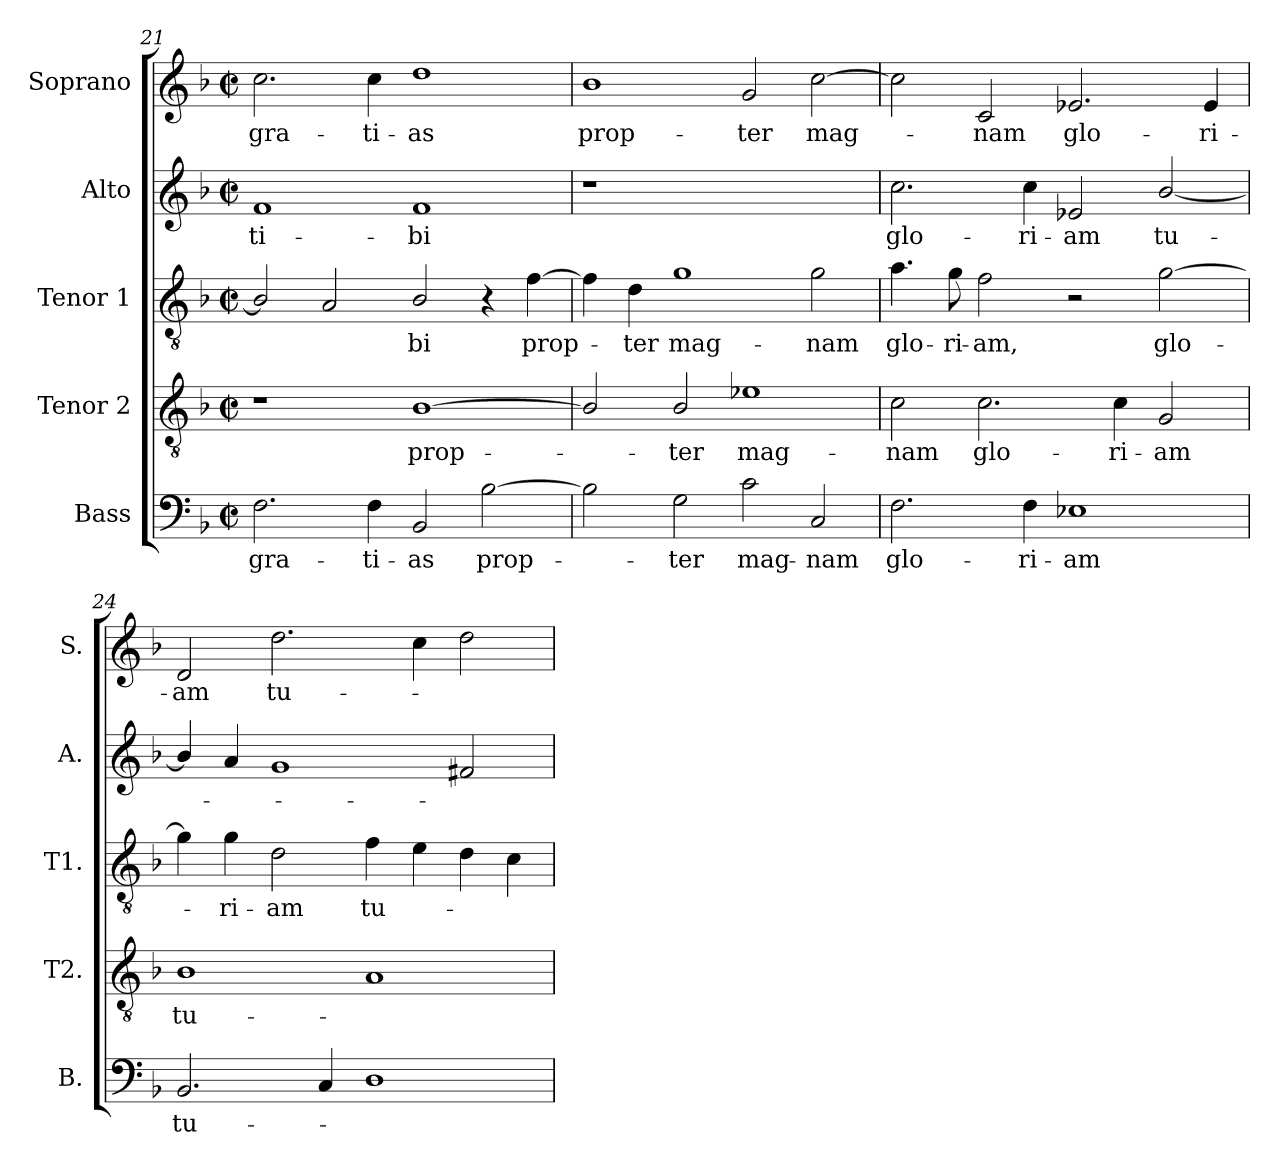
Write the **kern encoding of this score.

**kern	**text	**kern	**text	**kern	**text	**kern	**text	**kern	**text
*part5	*part5	*part4	*part4	*part3	*part3	*part2	*part2	*part1	*part1
*staff5	*staff5	*staff4	*staff4	*staff3	*staff3	*staff2	*staff2	*staff1	*staff1
*I"Bass	*	*I"Tenor 2	*	*I"Tenor 1	*	*I"Alto	*	*I"Soprano	*
*I'B.	*	*I'T2.	*	*I'T1.	*	*I'A.	*	*I'S.	*
*clefF4	*	*clefGv2	*	*clefGv2	*	*clefG2	*	*clefG2	*
*	*	*ITrd7c12	*	*ITrd7c12	*	*	*	*	*
*k[b-]	*	*k[b-]	*	*k[b-]	*	*k[b-]	*	*k[b-]	*
*F:	*	*F:	*	*F:	*	*F:	*	*F:	*
*M2/2	*	*M2/2	*	*M2/2	*	*M2/2	*	*M2/2	*
*met(c|)	*	*met(c|)	*	*met(c|)	*	*met(c|)	*	*met(c|)	*
=21	=21	=21	=21	=21	=21	=21	=21	=21	=21
!	!LO:LY:b:color=#000000	!	!	!	!	!	!	!	!
!	!	!	!	!	!	!	!LO:LY:b:color=#000000	!	!
!	!	!	!	!	!	!	!	!	!LO:LY:b:color=#000000
2.Fi\	gra-	1r	.	2BB-i/]	.	1fi	ti-	2.cci\	gra-
.	.	.	.	2AAi/	.	.	.	.	.
!	!LO:LY:b:color=#000000	!	!	!	!	!	!	!	!
!	!	!	!	!	!	!	!	!	!LO:LY:b:color=#000000
4Fi\	-ti-	.	.	.	.	.	.	4cci\	-ti-
!	!LO:LY:b:color=#000000	!	!	!	!	!	!	!	!
!	!	!	!LO:LY:b:color=#000000	!	!	!	!	!	!
!	!	!	!	!	!LO:LY:b:color=#000000	!	!	!	!
!	!	!	!	!	!	!	!LO:LY:b:color=#000000	!	!
!	!	!	!	!	!	!	!	!	!LO:LY:b:color=#000000
2BB-i/	-as	[<1BB-i	prop-	2BB-i/	-bi	1fi	-bi	1ddi	-as
!	!LO:LY:b:color=#000000	!	!	!	!	!	!	!	!
[>2B-i\	prop-	.	.	4r	.	.	.	.	.
!	!	!	!	!	!LO:LY:b:color=#000000	!	!	!	!
.	.	.	.	[>4Fi\	prop-	.	.	.	.
=22	=22	=22	=22	=22	=22	=22	=22	=22	=22
!	!	!	!	!	!	!LO:N:vis=1	!	!	!
!	!	!	!	!	!	!	!	!	!LO:LY:b:color=#000000
2B-i\]	.	2BB-i/]	.	4Fi\]	.	1r	.	1b-i	prop-
!	!	!	!	!	!LO:LY:b:color=#000000	!	!	!	!
.	.	.	.	4Di\	-ter	.	.	.	.
!	!LO:LY:b:color=#000000	!	!	!	!	!	!	!	!
!	!	!	!LO:LY:b:color=#000000	!	!	!	!	!	!
!	!	!	!	!	!LO:LY:b:color=#000000	!	!	!	!
2Gi\	-ter	2BB-i/	-ter	1Gi	mag-	.	.	.	.
!	!LO:LY:b:color=#000000	!	!	!	!	!	!	!	!
!	!	!	!LO:LY:b:color=#000000	!	!	!	!	!	!
!	!	!	!	!	!	!	!	!	!LO:LY:b:color=#000000
2ci\	mag-	1E-Xi	mag-	.	.	1ryy	.	2gi/	-ter
!	!LO:LY:b:color=#000000	!	!	!	!	!	!	!	!
!	!	!	!	!	!LO:LY:b:color=#000000	!	!	!	!
!	!	!	!	!	!	!	!	!	!LO:LY:b:color=#000000
2Ci/	-nam	.	.	2Gi\	-nam	.	.	[>2cci\	mag-
=23	=23	=23	=23	=23	=23	=23	=23	=23	=23
!	!LO:LY:b:color=#000000	!	!	!	!	!	!	!	!
!	!	!	!LO:LY:b:color=#000000	!	!	!	!	!	!
!	!	!	!	!	!LO:LY:b:color=#000000	!	!	!	!
!	!	!	!	!	!	!	!LO:LY:b:color=#000000	!	!
2.Fi\	glo-	2Ci\	-nam	4.Ai\	glo-	2.cci\	glo-	2cci\]	.
!	!	!	!	!	!LO:LY:b:color=#000000	!	!	!	!
.	.	.	.	8Gi\	-ri-	.	.	.	.
!	!	!	!LO:LY:b:color=#000000	!	!	!	!	!	!
!	!	!	!	!	!LO:LY:b:color=#000000	!	!	!	!
!	!	!	!	!	!	!	!	!	!LO:LY:b:color=#000000
.	.	2.Ci\	glo-	2Fi\	-am,	.	.	2ci/	-nam
!	!LO:LY:b:color=#000000	!	!	!	!	!	!	!	!
!	!	!	!	!	!	!	!LO:LY:b:color=#000000	!	!
4Fi\	-ri-	.	.	.	.	4cci\	-ri-	.	.
!	!LO:LY:b:color=#000000	!	!	!	!	!	!	!	!
!	!	!	!	!	!	!	!LO:LY:b:color=#000000	!	!
!	!	!	!	!	!	!	!	!	!LO:LY:b:color=#000000
1E-Xi	-am	.	.	2r	.	2e-i/	-am	2.e-Xi/	glo-
!	!	!	!LO:LY:b:color=#000000	!	!	!	!	!	!
.	.	4Ci\	-ri-	.	.	.	.	.	.
!	!	!	!LO:LY:b:color=#000000	!	!	!	!	!	!
!	!	!	!	!	!LO:LY:b:color=#000000	!	!	!	!
!	!	!	!	!	!	!	!LO:LY:b:color=#000000	!	!
.	.	2GGi/	-am	[>2Gi\	glo-	[<2b-i/	tu-	.	.
!	!	!	!	!	!	!	!	!	!LO:LY:b:color=#000000
.	.	.	.	.	.	.	.	4e-i/	-ri-
!!LO:LB:g=z
=24	=24	=24	=24	=24	=24	=24	=24	=24	=24
!	!LO:LY:b:color=#000000	!	!	!	!	!	!	!	!
!	!	!	!LO:LY:b:color=#000000	!	!	!	!	!	!
!	!	!	!	!	!	!	!	!	!LO:LY:b:color=#000000
2.BB-i/	tu-	1BB-i	tu-	4Gi\]	.	4b-i/]	.	2di/	-am
!	!	!	!	!	!LO:LY:b:color=#000000	!	!	!	!
.	.	.	.	4Gi\	-ri-	4ai/	.	.	.
!	!	!	!	!	!LO:LY:b:color=#000000	!	!	!	!
!	!	!	!	!	!	!	!	!	!LO:LY:b:color=#000000
.	.	.	.	2Di\	-am	1gi	.	2.ddi\	tu-
4Ci/	.	.	.	.	.	.	.	.	.
!	!	!	!	!	!LO:LY:b:color=#000000	!	!	!	!
1Di	.	1AAi	.	4Fi\	tu-	.	.	.	.
.	.	.	.	4Ei\	.	.	.	4cci\	.
.	.	.	.	4Di\	.	2f#Xi/	.	2ddi\	.
.	.	.	.	4Ci\	.	.	.	.	.
=	=	=	=	=	=	=	=	=	=
*-	*-	*-	*-	*-	*-	*-	*-	*-	*-
